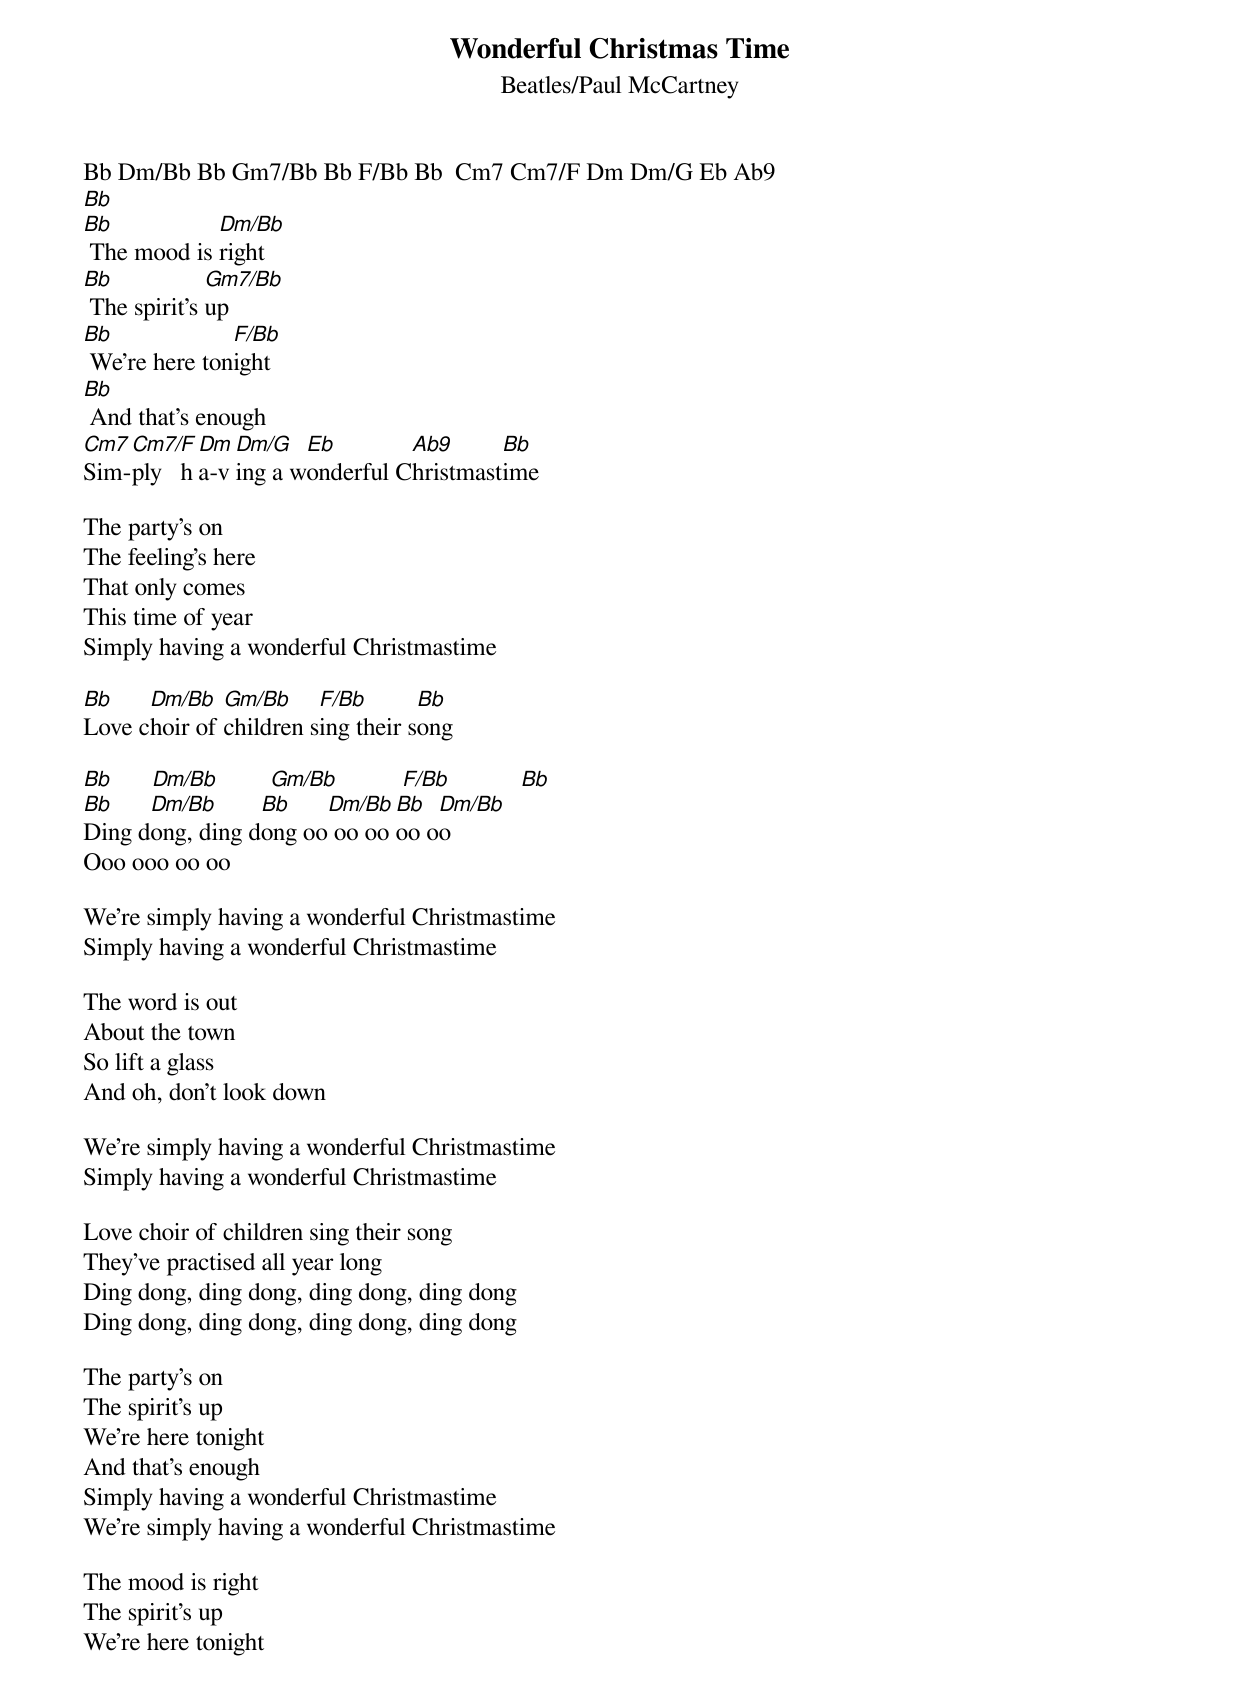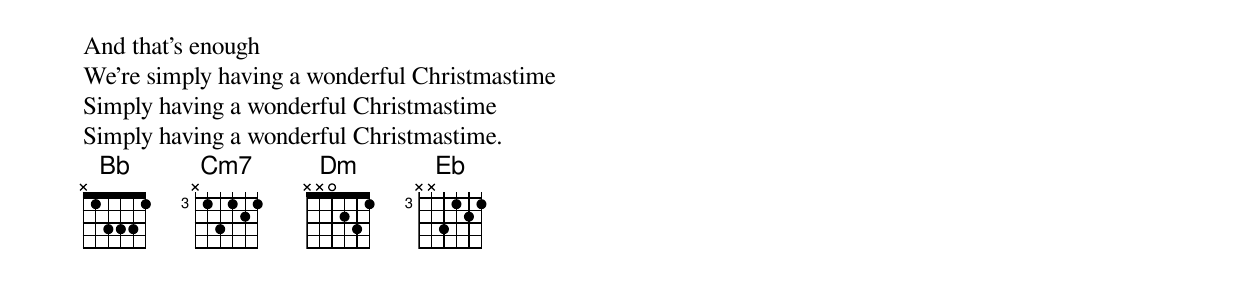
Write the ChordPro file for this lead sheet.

{t:Wonderful Christmas Time}
{st:Beatles/Paul McCartney}

Bb Dm/Bb Bb Gm7/Bb Bb F/Bb Bb  Cm7 Cm7/F Dm Dm/G Eb Ab9
[Bb]
[Bb] The mood is [Dm/Bb]right
[Bb] The spirit's [Gm7/Bb]up
[Bb] We're here ton[F/Bb]ight
[Bb] And that's enough
[Cm7]Sim-[Cm7/F]ply   h[Dm]a-v[Dm/G]ing a w[Eb]onderful C[Ab9]hristmast[Bb]ime

The party's on
The feeling's here
That only comes
This time of year
Simply having a wonderful Christmastime

[Bb]Love c[Dm/Bb]hoir of [Gm/Bb]children s[F/Bb]ing their s[Bb]ong

[Bb]      [Dm/Bb]        [Gm/Bb]          [F/Bb]           [Bb]
[Bb]Ding d[Dm/Bb]ong, ding d[Bb]ong oo[Dm/Bb] oo oo [Bb]oo o[Dm/Bb]o
Ooo ooo oo oo

We're simply having a wonderful Christmastime
Simply having a wonderful Christmastime

The word is out
About the town
So lift a glass
And oh, don't look down

We're simply having a wonderful Christmastime
Simply having a wonderful Christmastime

Love choir of children sing their song
They've practised all year long
Ding dong, ding dong, ding dong, ding dong
Ding dong, ding dong, ding dong, ding dong

The party's on
The spirit's up
We're here tonight
And that's enough
Simply having a wonderful Christmastime
We're simply having a wonderful Christmastime

The mood is right
The spirit's up
We're here tonight
And that's enough
We're simply having a wonderful Christmastime
Simply having a wonderful Christmastime
Simply having a wonderful Christmastime.
